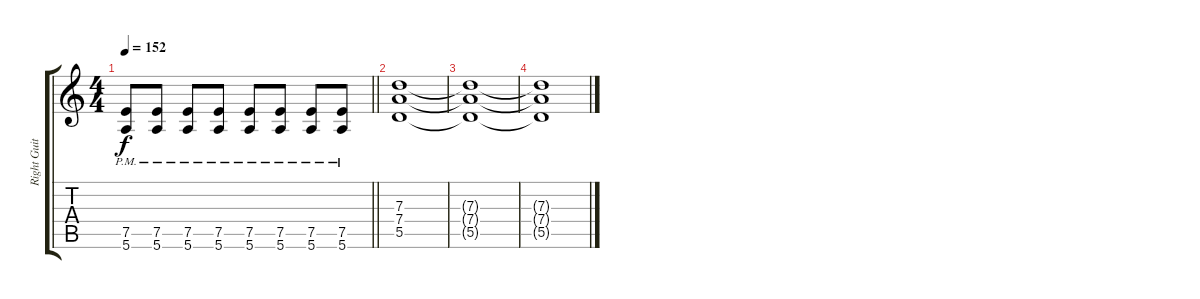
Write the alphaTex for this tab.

\track ("Right Guitar" "Right Guit") {instrument overdrivenguitar}
\staff {score tabs}
\tuning (E4 B3 G3 D3 A2 E2) {hide}
\ts (4 4)
\tempo 152
\clef g2
\barLineRight lightlight
\ks c
(7.5{pm} 5.6{pm}).8{dy f} (7.5{pm} 5.6{pm}).8 (7.5{pm} 5.6{pm}).8 (7.5{pm} 5.6{pm}).8 (7.5{pm} 5.6{pm}).8 (7.5{pm} 5.6{pm}).8 (7.5{pm} 5.6{pm}).8 (7.5{pm} 5.6{pm}).8 |
(7.3 7.4 5.5).1 |
(7.3{t} 7.4{t} 5.5{t}).1 |
(7.3{t} 7.4{t} 5.5{t}).1
